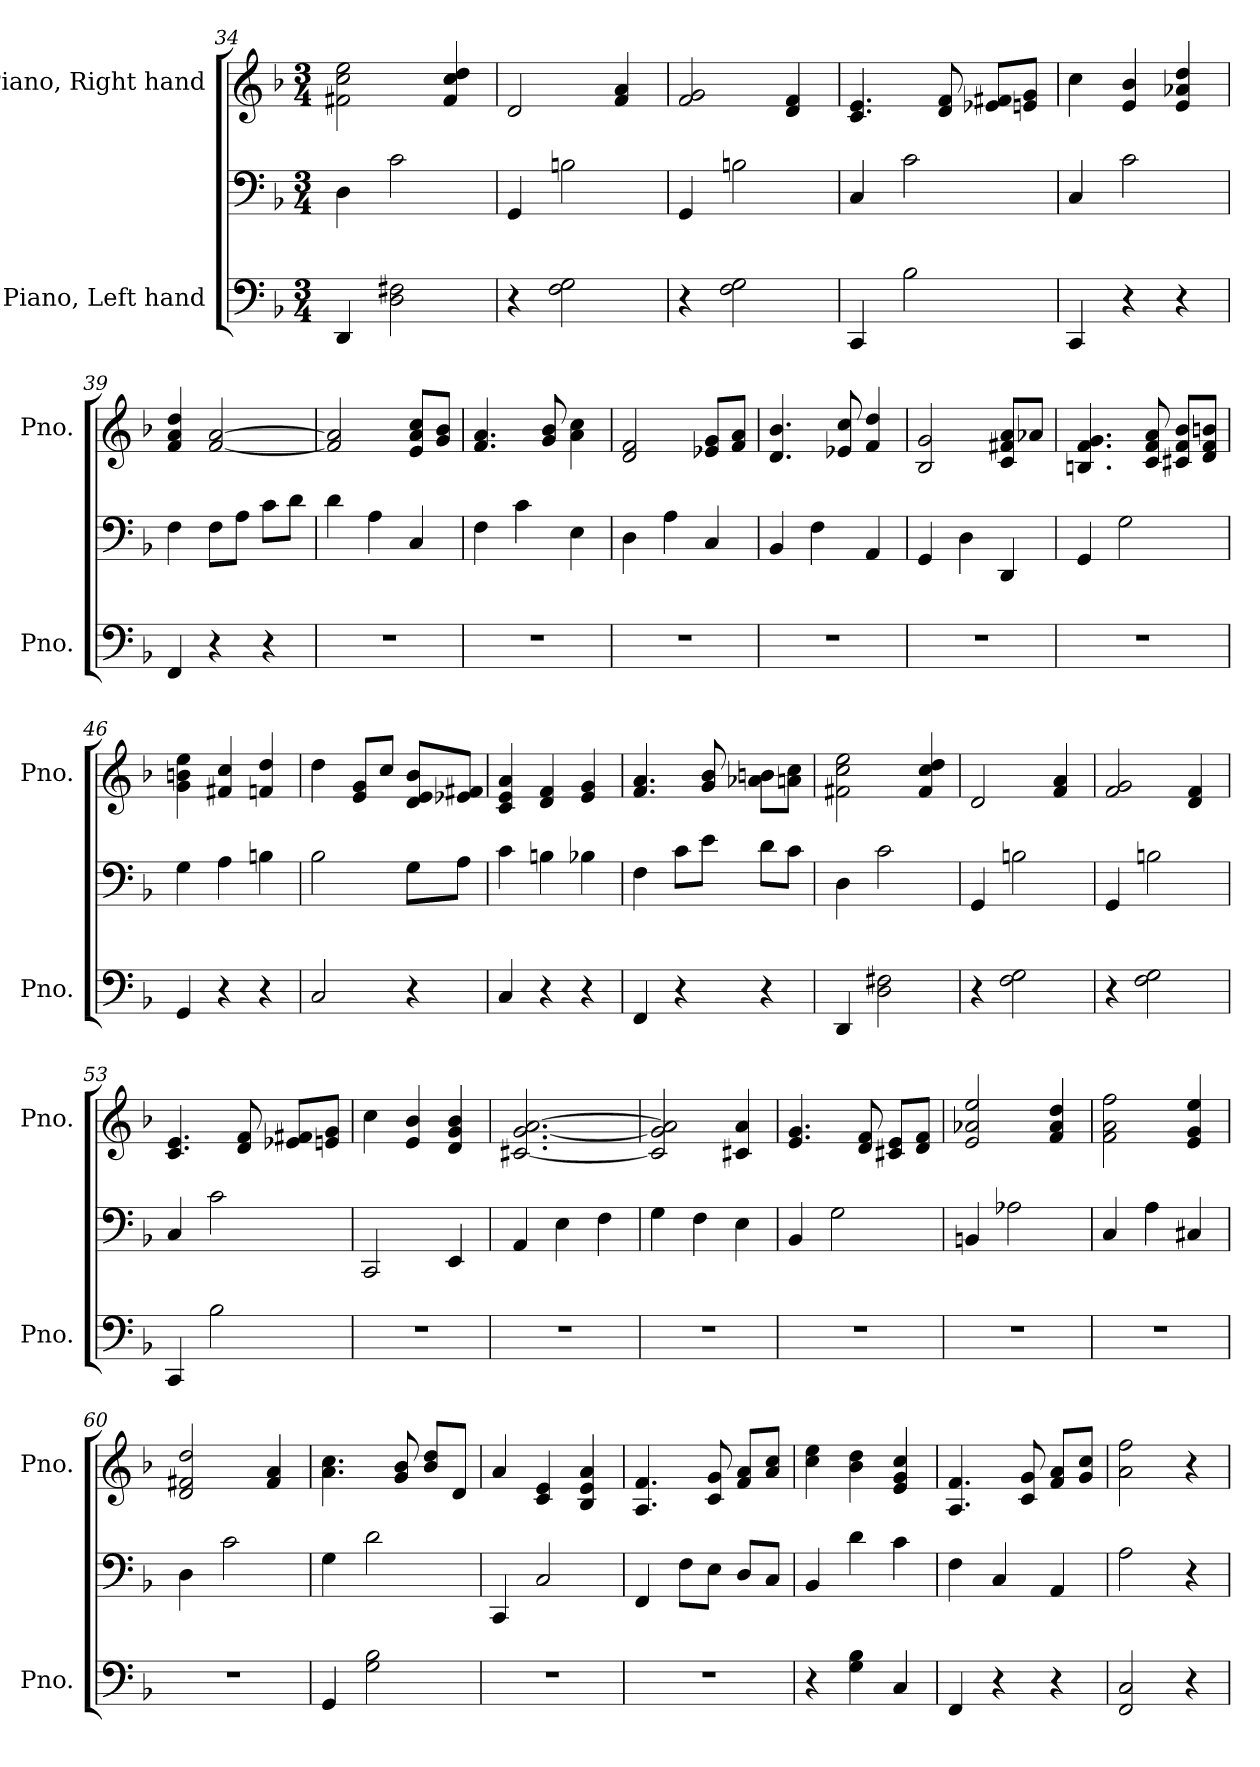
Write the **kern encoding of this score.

**kern	**kern	**kern
*part2	*part2	*part1
*staff3	*staff2	*staff1
*I"Piano, Left hand	*	*I"Piano, Right hand
*I'Pno.	*	*I'Pno.
*clefF4	*clefF4	*clefG2
*k[b-]	*k[b-]	*k[b-]
*M3/4	*M3/4	*M3/4
=34	=34	=34
4DD/	4D\	2f#X\ 2cc\ 2ee\
2D\ 2F#X\	2c\	.
.	.	4f#/ 4cc/ 4dd/
=35	=35	=35
4r	4GG/	2d/
2F\ 2G\	2Bn\	.
.	.	4f/ 4a/
=36	=36	=36
4r	4GG/	2f/ 2g/
2F\ 2G\	2Bn\	.
.	.	4d/ 4f/
=37	=37	=37
4CC/	4C/	4.c/ 4.e/
2B-\	2c\	.
.	.	8d/ 8f/
.	.	8e-X/ 8f#X/L
.	.	8en/ 8g/J
!!LO:LB:g=z
=38	=38	=38
4CC/	4C/	4cc\
4r	2c\	4e/ 4b-/
4r	.	4e/ 4a-X/ 4dd/
=39	=39	=39
4FF/	4F\	4f/ 4a/ 4dd/
4r	8F\L	[2f/ [2a/
.	8A\J	.
4r	8c\L	.
.	8d\J	.
=40	=40	=40
2.r	4d\	2f/] 2a/]
.	4A\	.
.	4C/	8e/ 8a/ 8cc/L
.	.	8g/ 8b-/J
=41	=41	=41
2.r	4F\	4.f/ 4.a/
.	4c\	.
.	.	8g/ 8b-/
.	4E\	4a\ 4cc\
=42	=42	=42
2.r	4D\	2d/ 2f/
.	4A\	.
.	4C/	8e-X/ 8g/L
.	.	8f/ 8a/J
=43	=43	=43
2.r	4BB-/	4.d/ 4.b-/
.	4F\	.
.	.	8e-X/ 8cc/
.	4AA/	4f/ 4dd/
=44	=44	=44
2.r	4GG/	2B-/ 2g/
.	4D\	.
.	4DD/	8c/ 8f#X/ 8a/L
.	.	8a-X/J
!!LO:LB:g=z
=45	=45	=45
2.r	4GG/	4.Bn/ 4.f/ 4.g/
.	2G\	.
.	.	8c/ 8f/ 8a/
.	.	8c#X/ 8f/ 8b-/L
.	.	8d/ 8f/ 8bn/J
=46	=46	=46
4GG/	4G\	4g\ 4bn\ 4ee\
4r	4A\	4f#X/ 4cc/
4r	4Bn\	4fn/ 4dd/
=47	=47	=47
2C/	2B-\	4dd\
.	.	8e/ 8g/L
.	.	8cc/J
4r	8G\L	8d/ 8e/ 8b-/L
.	8A\J	8e-X/ 8f#X/J
=48	=48	=48
4C/	4c\	4c/ 4e/ 4a/
4r	4Bn\	4d/ 4f/
4r	4B-X\	4e/ 4g/
=49	=49	=49
4FF/	4F\	4.f/ 4.a/
4r	8c\L	.
.	8e\J	8g/ 8b-/
4r	8d\L	8a-X\ 8bn\L
.	8c\J	8an\ 8cc\J
=50	=50	=50
4DD/	4D\	2f#X\ 2cc\ 2ee\
2D\ 2F#X\	2c\	.
.	.	4f#/ 4cc/ 4dd/
!!LO:LB:g=z
=51	=51	=51
4r	4GG/	2d/
2F\ 2G\	2Bn\	.
.	.	4f/ 4a/
=52	=52	=52
4r	4GG/	2f/ 2g/
2F\ 2G\	2Bn\	.
.	.	4d/ 4f/
=53	=53	=53
4CC/	4C/	4.c/ 4.e/
2B-\	2c\	.
.	.	8d/ 8f/
.	.	8e-X/ 8f#X/L
.	.	8en/ 8g/J
=54	=54	=54
2.r	2CC/	4cc\
.	.	4e/ 4b-/
.	4EE/	4d/ 4g/ 4b-/
=55	=55	=55
2.r	4AA/	[2.c#X/ [2.g/ [2.a/
.	4E\	.
.	4F\	.
=56	=56	=56
2.r	4G\	2c#/] 2g/] 2a/]
.	4F\	.
.	4E\	4c#X/ 4a/
=57	=57	=57
2.r	4BB-/	4.e/ 4.g/
.	2G\	.
.	.	8d/ 8f/
.	.	8c#X/ 8e/L
.	.	8d/ 8f/J
=58	=58	=58
2.r	4BBn/	2e/ 2a-X/ 2ee/
.	2A-X\	.
.	.	4f/ 4a-/ 4dd/
!!LO:PB:g=z
=59	=59	=59
2.r	4C/	2f\ 2a\ 2ff\
.	4A\	.
.	4C#X/	4e/ 4g/ 4ee/
=60	=60	=60
2.r	4D\	2d/ 2f#X/ 2dd/
.	2c\	.
.	.	4f#/ 4a/
=61	=61	=61
4GG/	4G\	4.a\ 4.cc\
2G\ 2B-\	2d\	.
.	.	8g/ 8b-/
.	.	8b-/ 8dd/L
.	.	8d/J
=62	=62	=62
2.r	4CC/	4a/
.	2C/	4c/ 4e/
.	.	4B-/ 4e/ 4a/
=63	=63	=63
2.r	4FF/	4.A/ 4.f/
.	8F\L	.
.	8E\J	8c/ 8g/
.	8D/L	8f/ 8a/L
.	8C/J	8a/ 8cc/J
=64	=64	=64
4r	4BB-/	4cc\ 4ee\
4G\ 4B-\	4d\	4b-\ 4dd\
4C/	4c\	4e/ 4g/ 4cc/
=65	=65	=65
4FF/	4F\	4.A/ 4.f/
4r	4C/	.
.	.	8c/ 8g/
4r	4AA/	8f/ 8a/L
.	.	8g/ 8cc/J
=66	=66	=66
2FF/ 2C/	2A\	2a\ 2ff\
4r	4r	4r
=	=	=
*-	*-	*-
